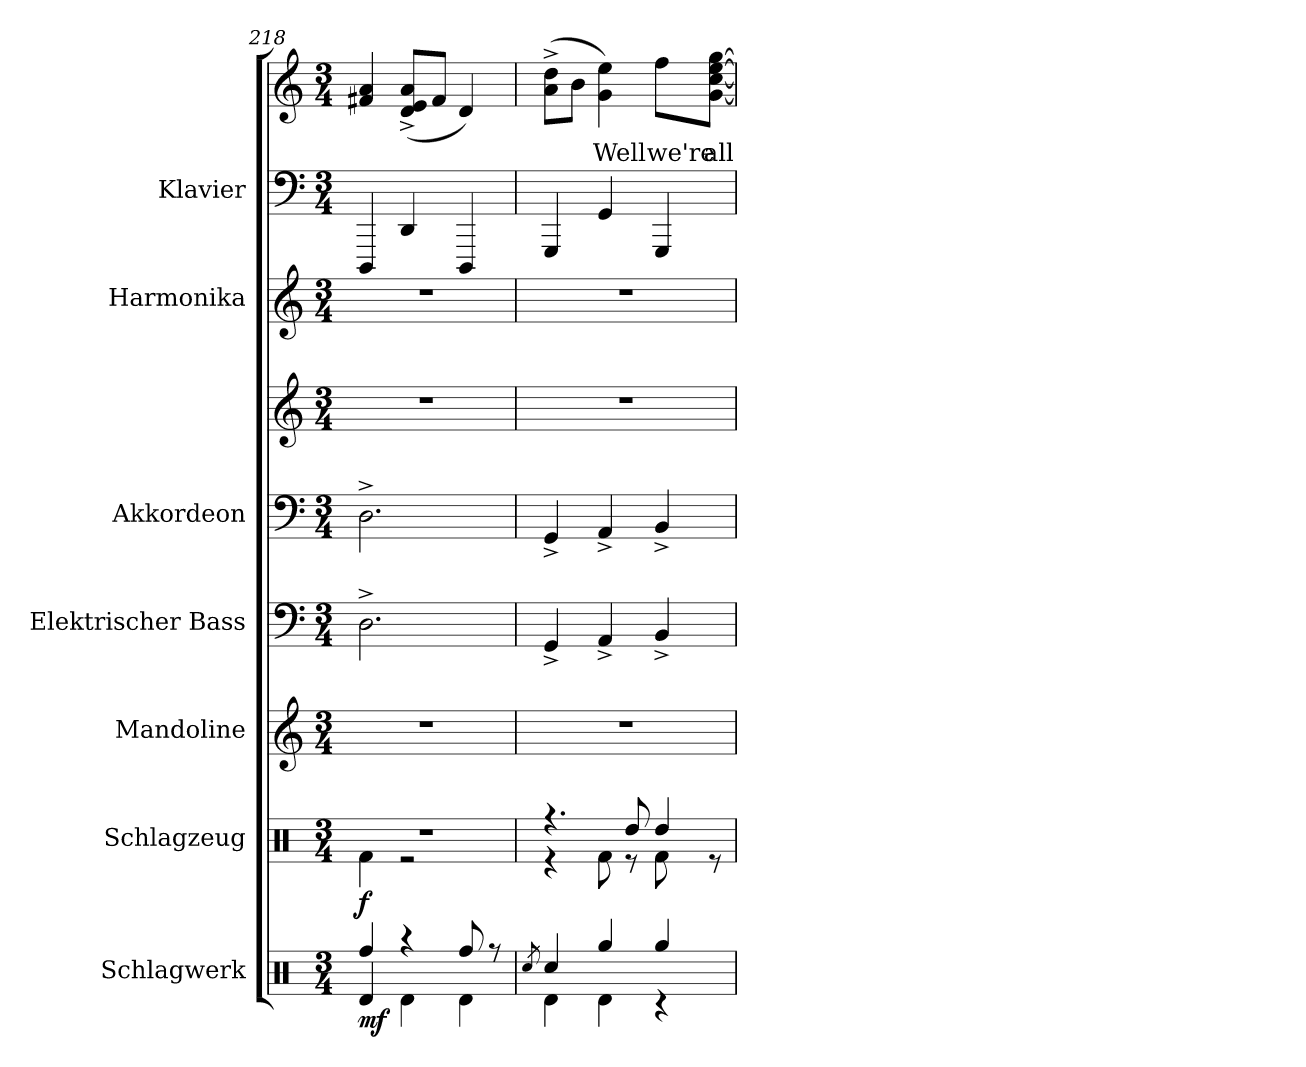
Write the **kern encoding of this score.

**kern	**dynam	**kern	**dynam	**kern	**kern	**kern	**kern	**kern	**kern	**kern	**text
*part7	*part7	*part6	*part6	*part5	*part4	*part3	*part3	*part2	*part1	*part1	*part1
*staff9	*staff9	*staff8	*staff8	*staff7	*staff6	*staff5	*staff4	*staff3	*staff2	*staff1	*staff1
*I"Schlagwerk	*	*I"Schlagzeug	*	*I"Mandoline	*I"Elektrischer Bass	*I"Akkordeon	*	*I"Harmonika	*I"Klavier	*	*
*I'Schlw.	*	*I'Schlgz.	*	*I'Mand.	*I'E-B.	*I'Akk.	*	*	*I'Klav.	*	*
*clefX	*	*clefX	*	*clefG2	*clefF4	*clefF4	*clefG2	*clefG2	*clefF4	*clefG2	*
*	*	*	*	*	*ITrd7c12	*	*	*	*	*	*
*k[]	*	*k[]	*	*k[]	*k[]	*k[]	*k[]	*k[]	*k[]	*k[]	*
*M3/4	*	*M3/4	*	*M3/4	*M3/4	*M3/4	*M3/4	*M3/4	*M3/4	*M3/4	*
=218	=218	=218	=218	=218	=218	=218	=218	=218	=218	=218	=218
*^	*	*^	*	*	*	*	*	*	*	*	*
!	!	!LO:DY:b	!	!	!LO:DY:b	!	!	!	!	!	!	!	!
4Rff/	4Rd/	mf	2.r	4Rf\	f	2.r	2.DD^\	2.D^\	2.r	2.r	4DDD/	4f#X/ 4a/	.
4r	4Rd\	.	.	2r	.	.	.	.	.	.	4DD/	(8d/^ 8e/^ 8a/^L	.
.	.	.	.	.	.	.	.	.	.	.	.	8f#/J	.
8Rff/	4Rd\	.	.	.	.	.	.	.	.	.	4DDD/	4d/)	.
8r	.	.	.	.	.	.	.	.	.	.	.	.	.
=219	=219	=219	=219	=219	=219	=219	=219	=219	=219	=219	=219	=219	=219
8qRcc/	.	.	.	.	.	.	.	.	.	.	.	.	.
4Rcc/	4Rd\	.	4.r	4r	.	2.r	4GGG^/	4GG^/	2.r	2.r	4GGG/	(8a\^ 8dd\^L	.
.	.	.	.	.	.	.	.	.	.	.	.	8b\J	.
!	!	!	!	!	!	!	!	!	!	!	!	!	!LO:LY:b
4Rgg/	4Rd\	.	.	8Rf\	.	.	4AAA^/	4AA^/	.	.	4GG/	4g\ 4ee\)	Well
.	.	.	8Rdd/	8r	.	.	.	.	.	.	.	.	.
!	!	!	!	!	!	!	!	!	!	!	!	!	!LO:LY:b
4Rgg/	4r	.	4Rdd/	8Rf\	.	.	4BBB^/	4BB^/	.	.	4GGG/	8ff\L	we're
!	!	!	!	!	!	!	!	!	!	!	!	!	!LO:LY:b
.	.	.	.	8r	.	.	.	.	.	.	.	[8g\ [8cc\ [8ee\ [8gg\J	all
*v	*v	*	*	*	*	*	*	*	*	*	*	*	*
*	*	*v	*v	*	*	*	*	*	*	*	*	*
=	=	=	=	=	=	=	=	=	=	=	=
*-	*-	*-	*-	*-	*-	*-	*-	*-	*-	*-	*-
